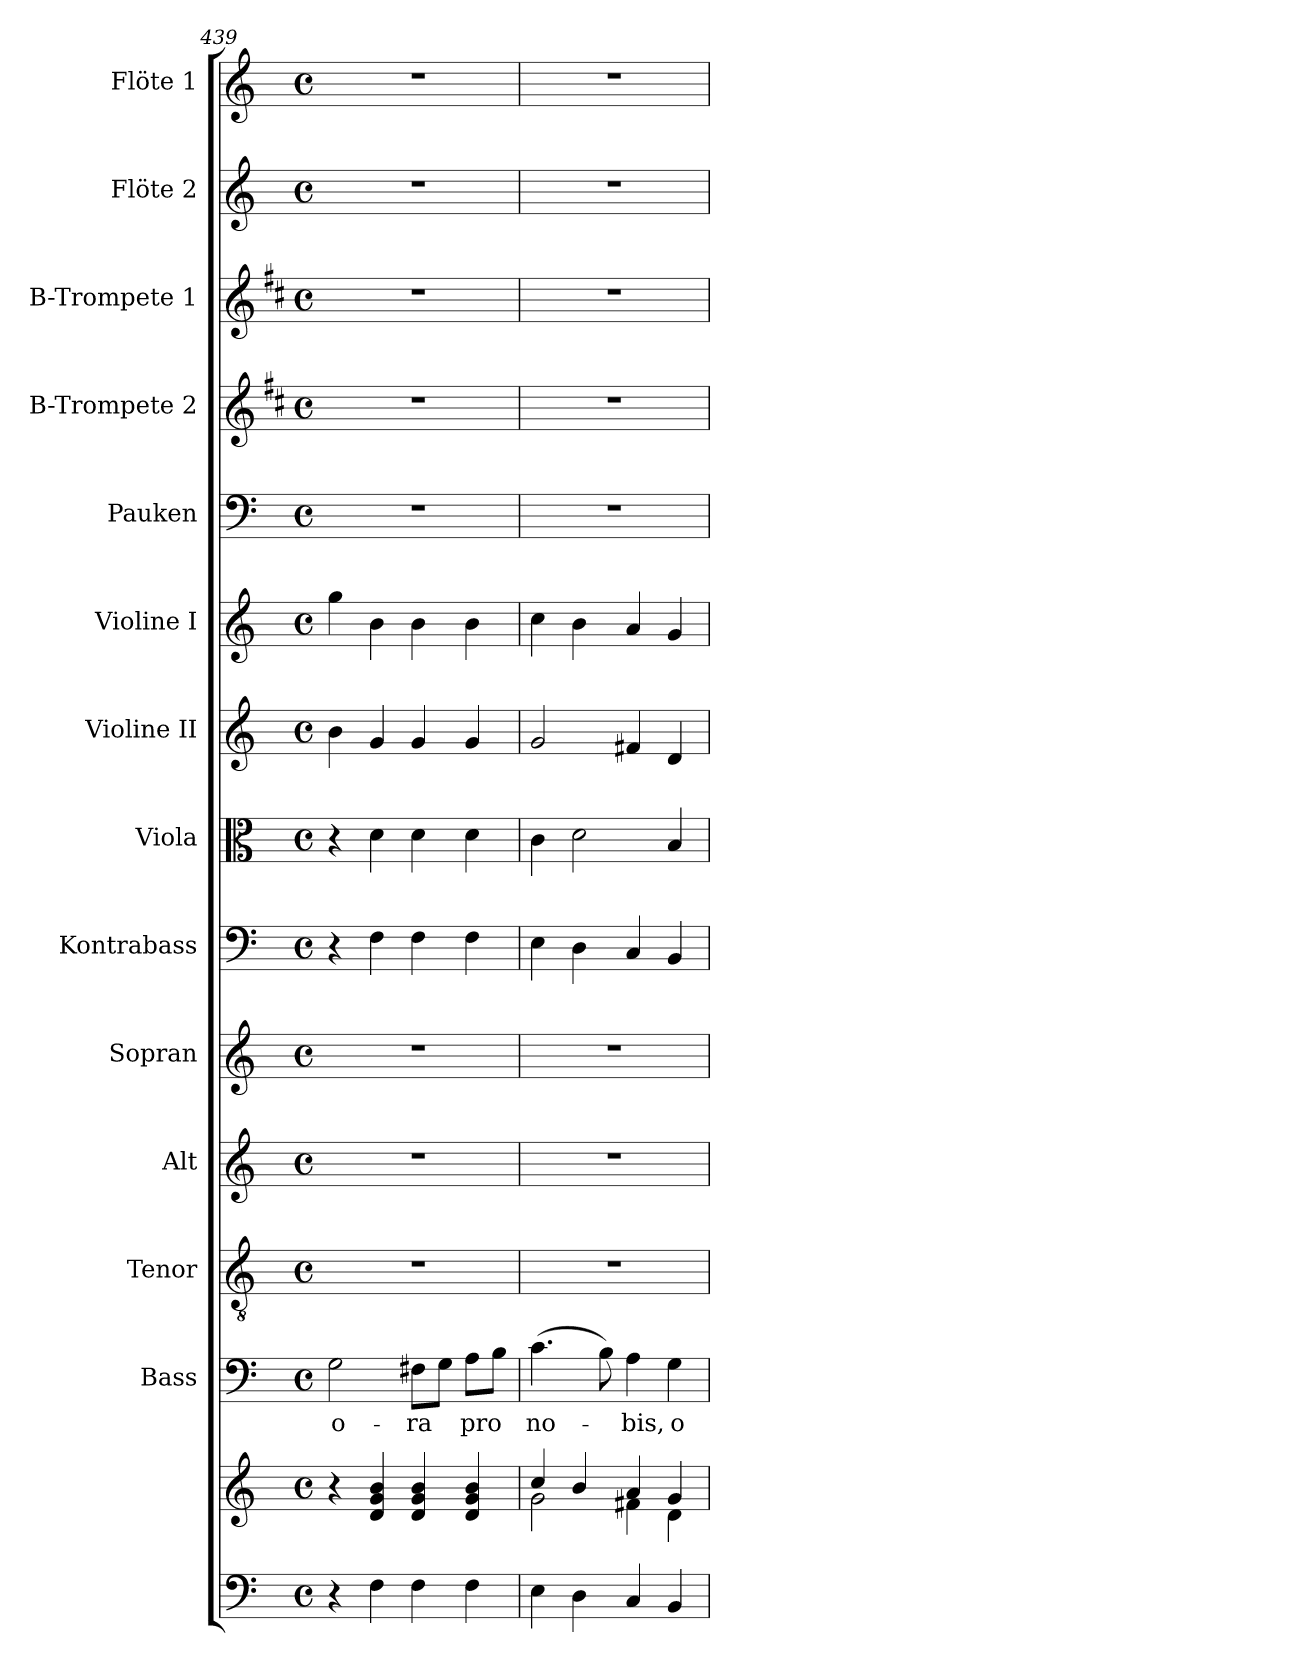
**kern	**kern	**kern	**text	**kern	**kern	**kern	**kern	**kern	**kern	**kern	**kern	**kern	**kern	**kern	**kern
*part14	*part14	*part13	*part13	*part12	*part11	*part10	*part9	*part8	*part7	*part6	*part5	*part4	*part3	*part2	*part1
*staff15	*staff14	*staff13	*staff13	*staff12	*staff11	*staff10	*staff9	*staff8	*staff7	*staff6	*staff5	*staff4	*staff3	*staff2	*staff1
*	*	*I"Bass	*	*I"Tenor	*I"Alt	*I"Sopran	*I"Kontrabass	*I"Viola	*I"Violine II	*I"Violine I	*I"Pauken	*I"B-Trompete 2	*I"B-Trompete 1	*I"Flöte 2	*I"Flöte 1
*	*	*I'B.	*	*I'T.	*I'A.	*I'S.	*I'Kb.	*I'Vla.	*I'Vl. II	*I'Vl. I	*I'Pk.	*I'B Trp. 2	*I'B Trp. 1	*I'Fl. 2	*I'Fl. 1
*clefF4	*clefG2	*clefF4	*	*clefGv2	*clefG2	*clefG2	*clefF4	*clefC3	*clefG2	*clefG2	*clefF4	*clefG2	*clefG2	*clefG2	*clefG2
*	*	*	*	*	*	*	*ITrd7c12	*	*	*	*	*ITrd1c2	*ITrd1c2	*	*
*k[]	*k[]	*k[]	*	*k[]	*k[]	*k[]	*k[]	*k[]	*k[]	*k[]	*k[]	*k[]	*k[]	*k[]	*k[]
*C:	*C:	*C:	*	*C:	*C:	*C:	*C:	*C:	*C:	*C:	*C:	*C:	*C:	*C:	*C:
*M4/4	*M4/4	*M4/4	*	*M4/4	*M4/4	*M4/4	*M4/4	*M4/4	*M4/4	*M4/4	*M4/4	*M4/4	*M4/4	*M4/4	*M4/4
*met(c)	*met(c)	*met(c)	*	*met(c)	*met(c)	*met(c)	*met(c)	*met(c)	*met(c)	*met(c)	*met(c)	*met(c)	*met(c)	*met(c)	*met(c)
=439	=439	=439	=439	=439	=439	=439	=439	=439	=439	=439	=439	=439	=439	=439	=439
!	!	!	!LO:LY:b	!	!	!	!	!	!	!	!	!	!	!	!
4r	4r	2G\	o-	1r	1r	1r	4r	4r	4b\	4gg\	1r	1r	1r	1r	1r
4F\	4d/ 4g/ 4b/	.	.	.	.	.	4FF\	4d\	4g/	4b\	.	.	.	.	.
!	!	!	!LO:LY:b	!	!	!	!	!	!	!	!	!	!	!	!
4F\	4d/ 4g/ 4b/	8F#X\L	-ra	.	.	.	4FF\	4d\	4g/	4b\	.	.	.	.	.
.	.	8G\J	.	.	.	.	.	.	.	.	.	.	.	.	.
!	!	!	!LO:LY:b	!	!	!	!	!	!	!	!	!	!	!	!
4F\	4d/ 4g/ 4b/	8A\L	pro	.	.	.	4FF\	4d\	4g/	4b\	.	.	.	.	.
.	.	8B\J	.	.	.	.	.	.	.	.	.	.	.	.	.
=440	=440	=440	=440	=440	=440	=440	=440	=440	=440	=440	=440	=440	=440	=440	=440
*	*^	*	*	*	*	*	*	*	*	*	*	*	*	*	*
!	!	!	!	!LO:LY:b	!	!	!	!	!	!	!	!	!	!	!	!
4E\	4cc/	2g\	(>4.c\	no-	1r	1r	1r	4EE\	4c\	2g/	4cc\	1r	1r	1r	1r	1r
4D\	4b/	.	.	.	.	.	.	4DD\	2d\	.	4b\	.	.	.	.	.
.	.	.	8B\)	.	.	.	.	.	.	.	.	.	.	.	.	.
!	!	!	!	!LO:LY:b	!	!	!	!	!	!	!	!	!	!	!	!
4C/	4a/	4f#X\	4A\	-bis,	.	.	.	4CC/	.	4f#X/	4a/	.	.	.	.	.
!	!	!	!	!LO:LY:b	!	!	!	!	!	!	!	!	!	!	!	!
4BB/	4g/	4d\	4G\	o-	.	.	.	4BBB/	4B/	4d/	4g/	.	.	.	.	.
*	*v	*v	*	*	*	*	*	*	*	*	*	*	*	*	*	*
=	=	=	=	=	=	=	=	=	=	=	=	=	=	=	=
*-	*-	*-	*-	*-	*-	*-	*-	*-	*-	*-	*-	*-	*-	*-	*-
